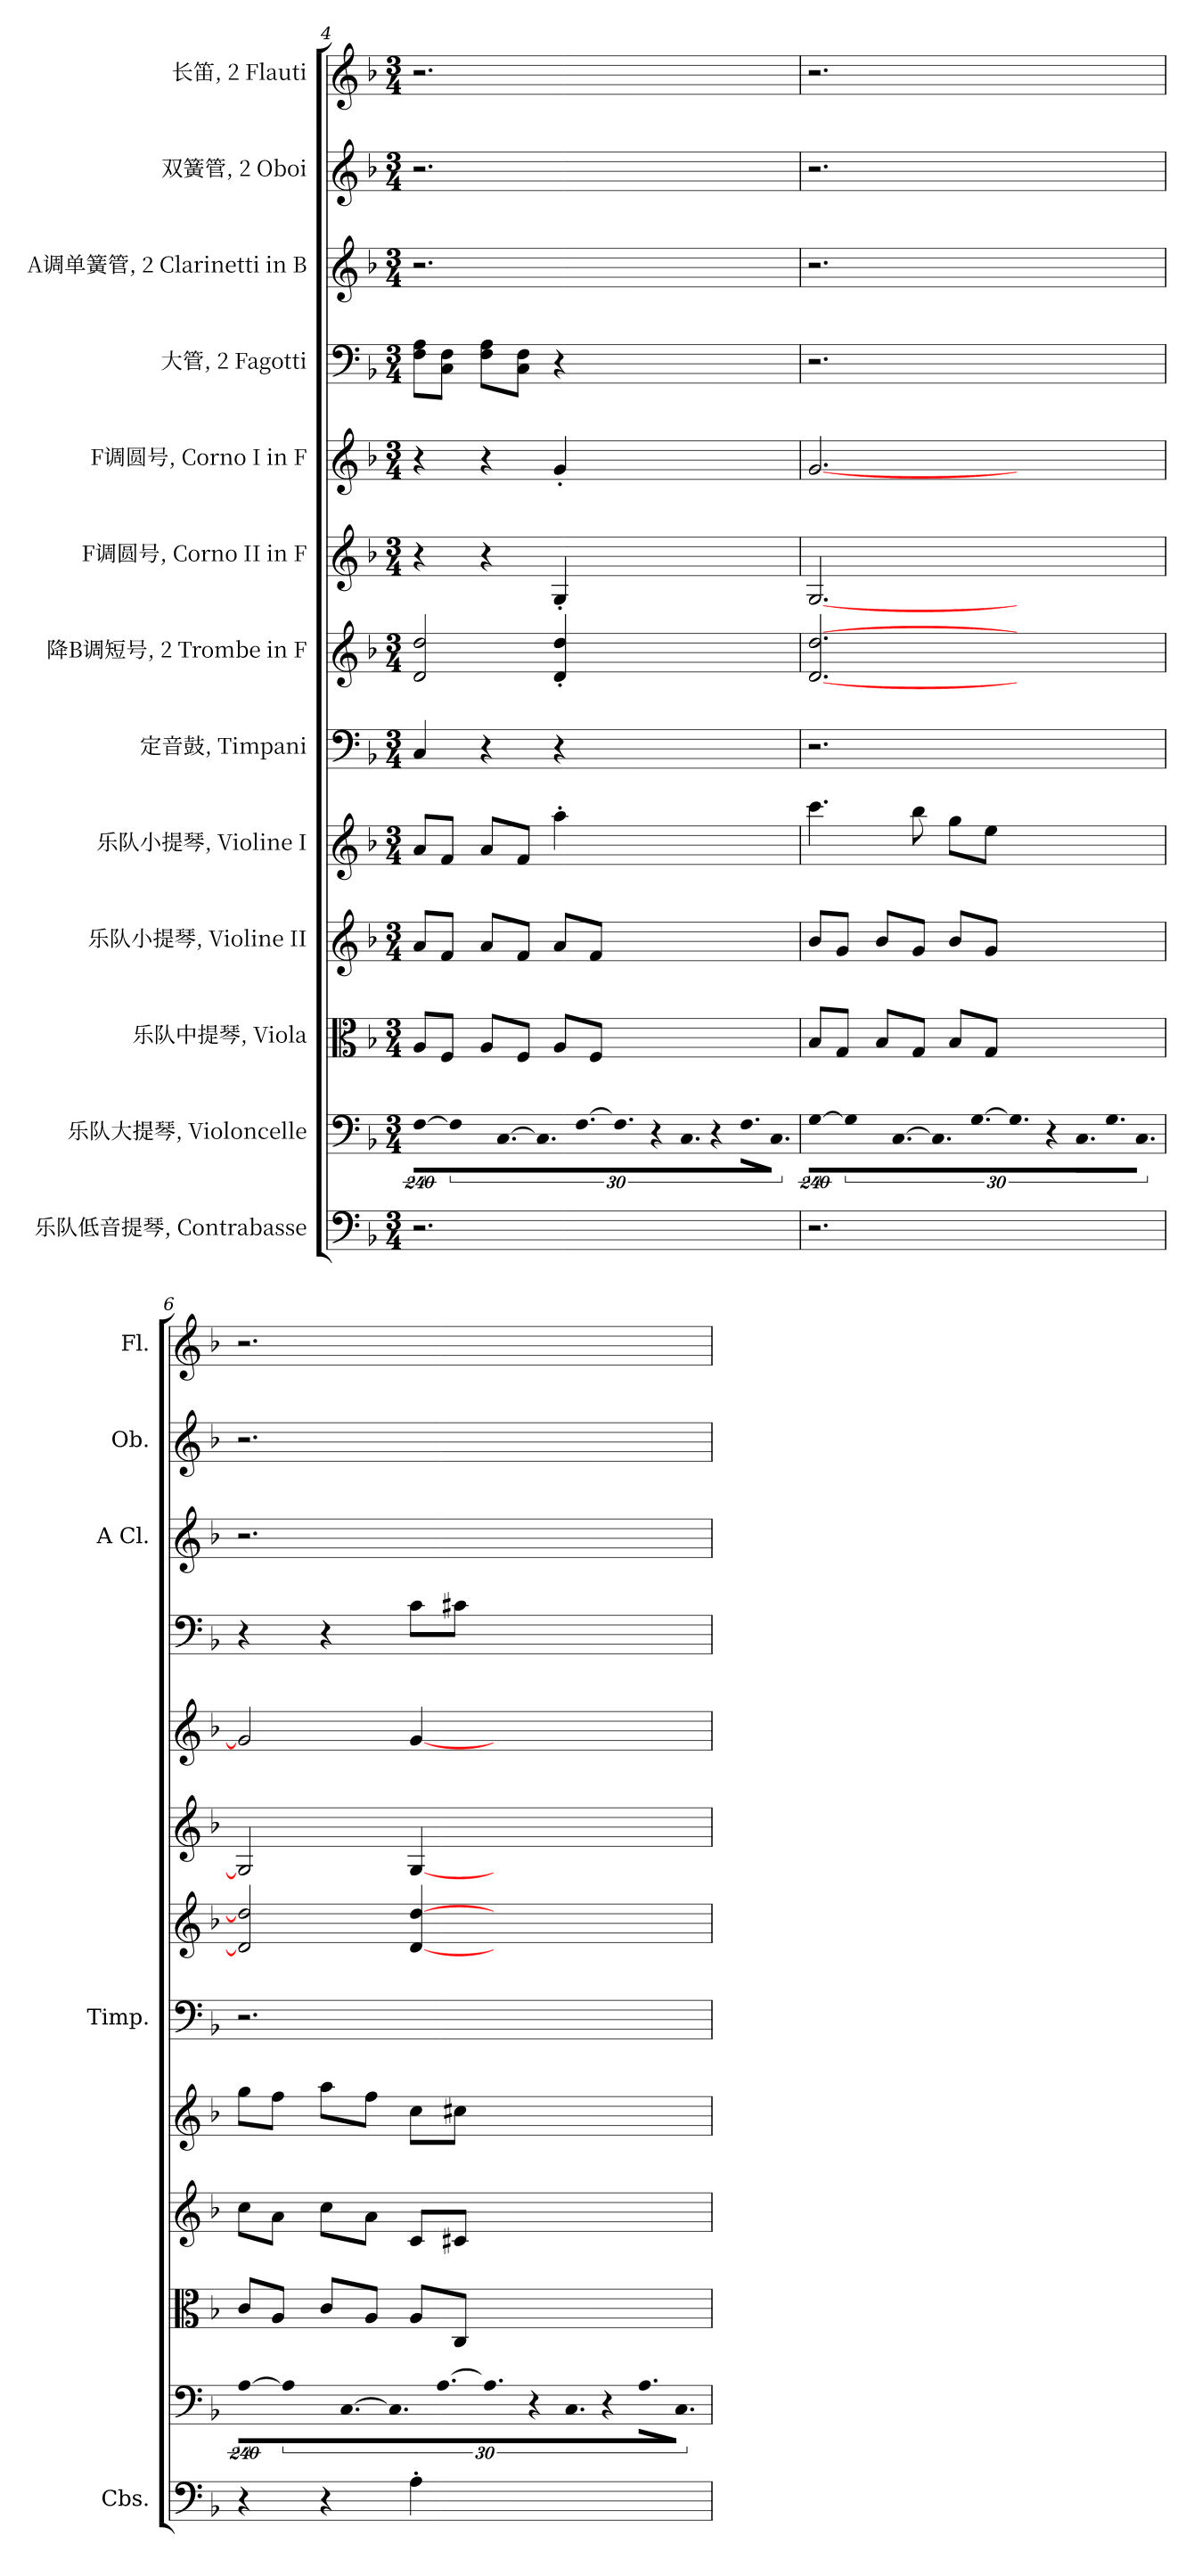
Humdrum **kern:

**kern	**kern	**kern	**kern	**kern	**kern	**kern	**kern	**kern	**kern	**kern	**kern	**kern
*part13	*part12	*part11	*part10	*part9	*part8	*part7	*part6	*part5	*part4	*part3	*part2	*part1
*staff13	*staff12	*staff11	*staff10	*staff9	*staff8	*staff7	*staff6	*staff5	*staff4	*staff3	*staff2	*staff1
*I"乐队低音提琴, Contrabasse	*I"乐队大提琴, Violoncelle	*I"乐队中提琴, Viola	*I"乐队小提琴, Violine II	*I"乐队小提琴, Violine I	*I"定音鼓, Timpani	*I"降B调短号, 2 Trombe in F	*I"F调圆号, Corno II in F	*I"F调圆号, Corno I in F	*I"大管, 2 Fagotti	*I"A调单簧管, 2 Clarinetti in B	*I"双簧管, 2 Oboi	*I"长笛, 2 Flauti
*I'Cbs.	*	*	*	*	*I'Timp.	*	*	*	*	*I'A Cl.	*I'Ob.	*I'Fl.
!!LO:PB:g=z
*clefF4	*clefF4	*clefC3	*clefG2	*clefG2	*clefF4	*clefG2	*clefG2	*clefG2	*clefF4	*clefG2	*clefG2	*clefG2
*ITrd7c12	*	*	*	*	*	*ITrd1c2	*ITrd4c7	*ITrd4c7	*	*ITrd1c2	*	*
*k[b-]	*k[b-]	*k[b-]	*k[b-]	*k[b-]	*k[b-]	*k[b-e-a-]	*k[b-e-]	*k[b-e-]	*k[b-]	*k[b-e-a-]	*k[b-]	*k[b-]
*M3/4	*M3/4	*M3/4	*M3/4	*M3/4	*M3/4	*M3/4	*M3/4	*M3/4	*M3/4	*M3/4	*M3/4	*M3/4
*MM102	*MM102	*MM102	*MM102	*MM102	*MM102	*MM102	*MM102	*MM102	*MM102	*MM102	*MM102	*MM102
=4	=4	=4	=4	=4	=4	=4	=4	=4	=4	=4	=4	=4
!	!LO:N:vis=8	!	!	!	!	!	!	!	!	!	!	!
2.r	[960%137F\L	8A/L	8a/L	8a/L	4C/	2c/ 2cc/	4r	4r	8F\ 8A\L	2.r	2.r	2.r
.	.	8F/J	8f/J	8f/J	.	.	.	.	8C\ 8F\J	.	.	.
!	!LO:N:vis=256%9	!	!	!	!	!	!	!	!	!	!	!
.	960%17F\KLL]	.	.	.	.	.	.	.	.	.	.	.
.	1920ryy	.	.	.	.	.	.	.	.	.	.	.
!	!LO:N:vis=32.	!	!	!	!	!	!	!	!	!	!	!
.	[1920%103C\	.	.	.	.	.	.	.	.	.	.	.
!	!LO:N:vis=32.	!	!	!	!	!	!	!	!	!	!	!
.	1920%103C\]	.	.	.	.	.	.	.	.	.	.	.
.	.	8A/L	8a/L	8a/L	4r	.	4r	4r	8F\ 8A\L	.	.	.
!	!LO:N:vis=32.	!	!	!	!	!	!	!	!	!	!	!
.	[1920%103F\	.	.	.	.	.	.	.	.	.	.	.
!	!LO:N:vis=32.	!	!	!	!	!	!	!	!	!	!	!
.	1920%103F\JJJ]	.	.	.	.	.	.	.	.	.	.	.
.	.	8F/J	8f/J	8f/J	.	.	.	.	8C\ 8F\J	.	.	.
!	!LO:N:vis=32.	!	!	!	!	!	!	!	!	!	!	!
.	1920%103r	.	.	.	.	.	.	.	.	.	.	.
!	!LO:N:vis=32.	!	!	!	!	!	!	!	!	!	!	!
.	1920%103C/	.	.	.	.	.	.	.	.	.	.	.
!	!LO:N:vis=32.	!	!	!	!	!	!	!	!	!	!	!
.	1920%103r	.	.	.	.	.	.	.	.	.	.	.
.	.	8A/L	8a/L	4aa'\	4r	4c/' 4cc/'	4C'/	4c'/	4r	.	.	.
!	!LO:N:vis=16.	!	!	!	!	!	!	!	!	!	!	!
.	960%103F\LL	.	.	.	.	.	.	.	.	.	.	.
.	.	8F/J	8f/J	.	.	.	.	.	.	.	.	.
!	!LO:N:vis=16.	!	!	!	!	!	!	!	!	!	!	!
.	960%103C\JJ	.	.	.	.	.	.	.	.	.	.	.
960ryy	.	960ryy	960ryy	960ryy	960ryy	960ryy	960ryy	960ryy	960ryy	960ryy	960ryy	960ryy
=5	=5	=5	=5	=5	=5	=5	=5	=5	=5	=5	=5	=5
*	*	*	*	*	*	*	*	*	*	*	*	*MM101
!	!LO:N:vis=8	!	!	!	!	!	!	!	!	!	!	!
2.r	[960%137G\L	8B-/L	8b-/L	4.ccc\	2.r	[2.c/ [2.cc/	[2.C/	[2.c/	2.r	2.r	2.r	2.r
.	.	8G/J	8g/J	.	.	.	.	.	.	.	.	.
!	!LO:N:vis=256%9	!	!	!	!	!	!	!	!	!	!	!
.	960%17G\KLL]	.	.	.	.	.	.	.	.	.	.	.
.	1920ryy	.	.	.	.	.	.	.	.	.	.	.
!	!LO:N:vis=32.	!	!	!	!	!	!	!	!	!	!	!
.	[1920%103C\	.	.	.	.	.	.	.	.	.	.	.
!	!LO:N:vis=32.	!	!	!	!	!	!	!	!	!	!	!
.	1920%103C\]	.	.	.	.	.	.	.	.	.	.	.
.	.	8B-/L	8b-/L	.	.	.	.	.	.	.	.	.
!	!LO:N:vis=32.	!	!	!	!	!	!	!	!	!	!	!
.	[1920%103G\	.	.	.	.	.	.	.	.	.	.	.
!	!LO:N:vis=32.	!	!	!	!	!	!	!	!	!	!	!
.	1920%103G\JJJ]	.	.	.	.	.	.	.	.	.	.	.
.	.	8G/J	8g/J	8bb-\	.	.	.	.	.	.	.	.
!	!LO:N:vis=32.	!	!	!	!	!	!	!	!	!	!	!
.	1920%103r	.	.	.	.	.	.	.	.	.	.	.
!	!LO:N:vis=16.	!	!	!	!	!	!	!	!	!	!	!
.	960%103C\LL	.	.	.	.	.	.	.	.	.	.	.
.	.	8B-/L	8b-/L	8gg\L	.	.	.	.	.	.	.	.
!	!LO:N:vis=16.	!	!	!	!	!	!	!	!	!	!	!
.	960%103G\	.	.	.	.	.	.	.	.	.	.	.
.	.	8G/J	8g/J	8ee\J	.	.	.	.	.	.	.	.
!	!LO:N:vis=16.	!	!	!	!	!	!	!	!	!	!	!
.	960%103C\JJ	.	.	.	.	.	.	.	.	.	.	.
960ryy	.	960ryy	960ryy	960ryy	960ryy	960ryy	960ryy	960ryy	960ryy	960ryy	960ryy	960ryy
!!LO:PB:g=z
=6	=6	=6	=6	=6	=6	=6	=6	=6	=6	=6	=6	=6
*	*	*	*	*	*	*	*	*	*	*	*	*MM96
!	!LO:N:vis=8	!	!	!	!	!	!	!	!	!	!	!
4r	[960%137A\L	8c/L	8cc\L	8gg\L	2.r	2c/] 2cc/]	2C/]	2c/]	4r	2.r	2.r	2.r
.	.	8A/J	8a\J	8ff\J	.	.	.	.	.	.	.	.
!	!LO:N:vis=256%9	!	!	!	!	!	!	!	!	!	!	!
.	960%17A\KLL]	.	.	.	.	.	.	.	.	.	.	.
.	1920ryy	.	.	.	.	.	.	.	.	.	.	.
!	!LO:N:vis=32.	!	!	!	!	!	!	!	!	!	!	!
.	[1920%103C\	.	.	.	.	.	.	.	.	.	.	.
!	!LO:N:vis=32.	!	!	!	!	!	!	!	!	!	!	!
.	1920%103C\]	.	.	.	.	.	.	.	.	.	.	.
4r	.	8c/L	8cc\L	8aa\L	.	.	.	.	4r	.	.	.
!	!LO:N:vis=32.	!	!	!	!	!	!	!	!	!	!	!
.	[1920%103A\	.	.	.	.	.	.	.	.	.	.	.
!	!LO:N:vis=32.	!	!	!	!	!	!	!	!	!	!	!
.	1920%103A\JJJ]	.	.	.	.	.	.	.	.	.	.	.
.	.	8A/J	8a\J	8ff\J	.	.	.	.	.	.	.	.
!	!LO:N:vis=32.	!	!	!	!	!	!	!	!	!	!	!
.	1920%103r	.	.	.	.	.	.	.	.	.	.	.
!	!LO:N:vis=32.	!	!	!	!	!	!	!	!	!	!	!
.	1920%103C/	.	.	.	.	.	.	.	.	.	.	.
!	!LO:N:vis=32.	!	!	!	!	!	!	!	!	!	!	!
.	1920%103r	.	.	.	.	.	.	.	.	.	.	.
4AA'\	.	8A/L	8c/L	8cc\L	.	[4c/ [4cc/	[4C/	[4c/	8c\L	.	.	.
!	!LO:N:vis=16.	!	!	!	!	!	!	!	!	!	!	!
.	960%103A\LL	.	.	.	.	.	.	.	.	.	.	.
.	.	8C/J	8c#X/J	8cc#X\J	.	.	.	.	8c#X\J	.	.	.
!	!LO:N:vis=16.	!	!	!	!	!	!	!	!	!	!	!
.	960%103C\JJ	.	.	.	.	.	.	.	.	.	.	.
960ryy	.	960ryy	960ryy	960ryy	960ryy	960ryy	960ryy	960ryy	960ryy	960ryy	960ryy	960ryy
=	=	=	=	=	=	=	=	=	=	=	=	=
*-	*-	*-	*-	*-	*-	*-	*-	*-	*-	*-	*-	*-
